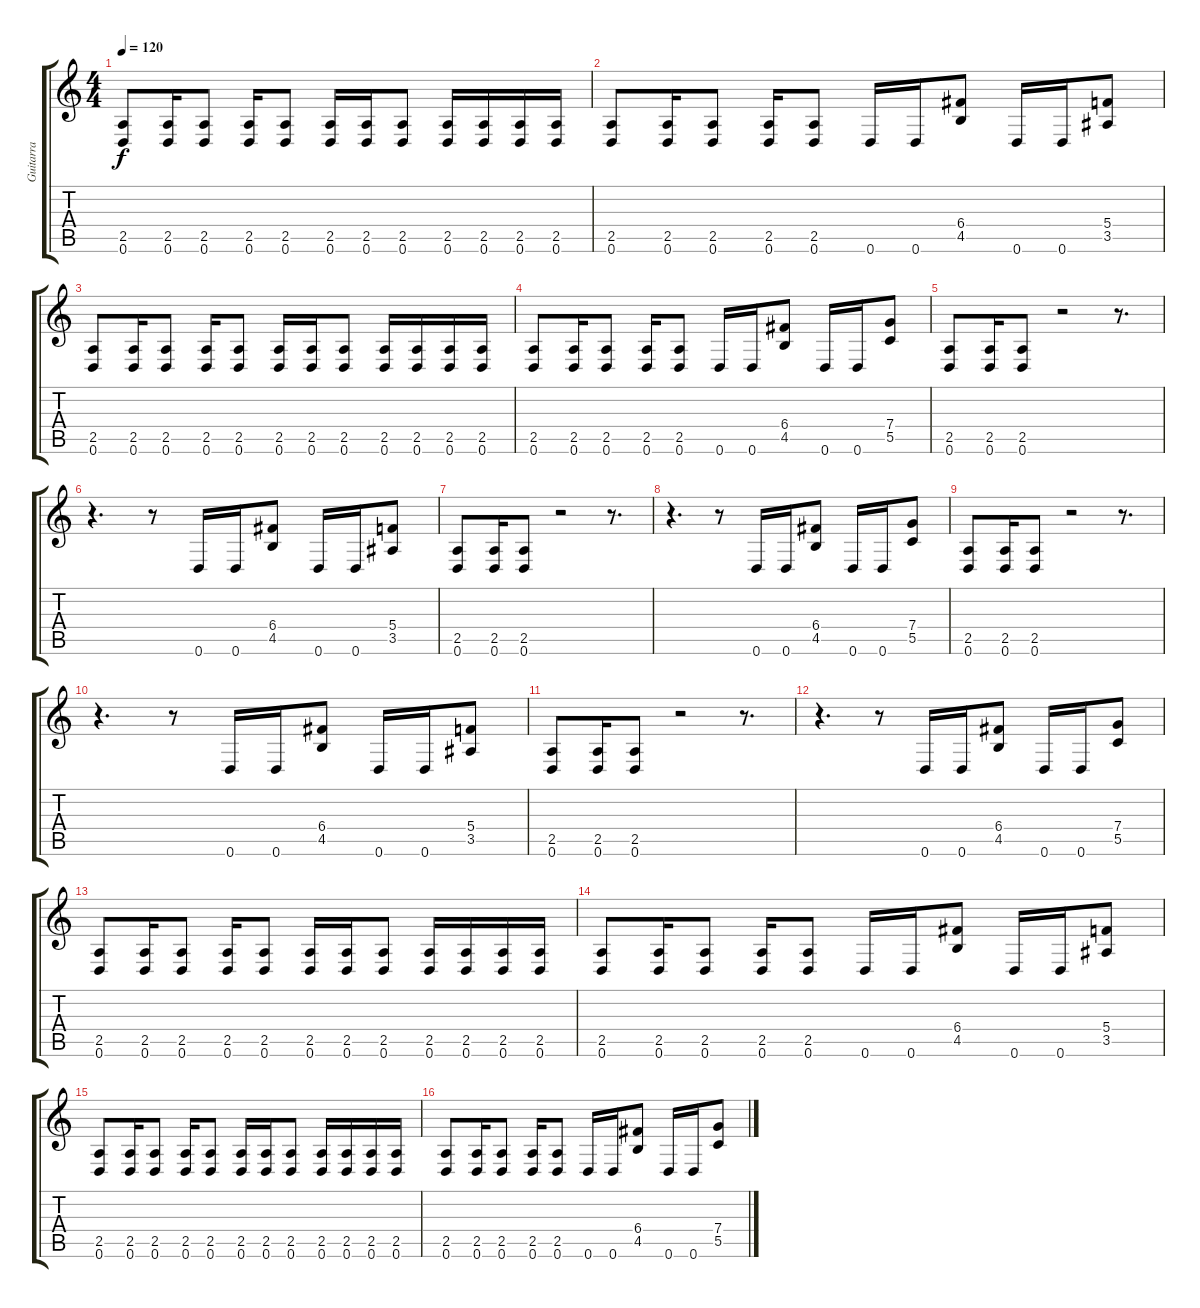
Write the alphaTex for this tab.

\track ("Guitarra" "Guitarra") {instrument distortionguitar}
\staff {score tabs}
\tuning (D4 A3 F3 C3 G2 D2) {hide}
\ts (4 4)
\tempo 120
\clef g2
\ks c
(2.5 0.6).8{dy f} (2.5 0.6).16 (2.5 0.6).8 (2.5 0.6).16 (2.5 0.6).8 (2.5 0.6).16 (2.5 0.6).16 (2.5 0.6).8 (2.5 0.6).16 (2.5 0.6).16 (2.5 0.6).16 (2.5 0.6).16 |
(2.5 0.6).8 (2.5 0.6).16 (2.5 0.6).8 (2.5 0.6).16 (2.5 0.6).8 0.6.16 0.6.16 (6.4 4.5).8 0.6.16 0.6.16 (5.4 3.5).8 |
(2.5 0.6).8 (2.5 0.6).16 (2.5 0.6).8 (2.5 0.6).16 (2.5 0.6).8 (2.5 0.6).16 (2.5 0.6).16 (2.5 0.6).8 (2.5 0.6).16 (2.5 0.6).16 (2.5 0.6).16 (2.5 0.6).16 |
(2.5 0.6).8 (2.5 0.6).16 (2.5 0.6).8 (2.5 0.6).16 (2.5 0.6).8 0.6.16 0.6.16 (6.4 4.5).8 0.6.16 0.6.16 (7.4 5.5).8 |
(2.5 0.6).8 (2.5 0.6).16 (2.5 0.6).8 r.2 r.8{d} |
r.4{d} r.8 0.6.16 0.6.16 (6.4 4.5).8 0.6.16 0.6.16 (5.4 3.5).8 |
(2.5 0.6).8 (2.5 0.6).16 (2.5 0.6).8 r.2 r.8{d} |
r.4{d} r.8 0.6.16 0.6.16 (6.4 4.5).8 0.6.16 0.6.16 (7.4 5.5).8 |
(2.5 0.6).8 (2.5 0.6).16 (2.5 0.6).8 r.2 r.8{d} |
r.4{d} r.8 0.6.16 0.6.16 (6.4 4.5).8 0.6.16 0.6.16 (5.4 3.5).8 |
(2.5 0.6).8 (2.5 0.6).16 (2.5 0.6).8 r.2 r.8{d} |
r.4{d} r.8 0.6.16 0.6.16 (6.4 4.5).8 0.6.16 0.6.16 (7.4 5.5).8 |
(2.5 0.6).8 (2.5 0.6).16 (2.5 0.6).8 (2.5 0.6).16 (2.5 0.6).8 (2.5 0.6).16 (2.5 0.6).16 (2.5 0.6).8 (2.5 0.6).16 (2.5 0.6).16 (2.5 0.6).16 (2.5 0.6).16 |
(2.5 0.6).8 (2.5 0.6).16 (2.5 0.6).8 (2.5 0.6).16 (2.5 0.6).8 0.6.16 0.6.16 (6.4 4.5).8 0.6.16 0.6.16 (5.4 3.5).8 |
(2.5 0.6).8 (2.5 0.6).16 (2.5 0.6).8 (2.5 0.6).16 (2.5 0.6).8 (2.5 0.6).16 (2.5 0.6).16 (2.5 0.6).8 (2.5 0.6).16 (2.5 0.6).16 (2.5 0.6).16 (2.5 0.6).16 |
(2.5 0.6).8 (2.5 0.6).16 (2.5 0.6).8 (2.5 0.6).16 (2.5 0.6).8 0.6.16 0.6.16 (6.4 4.5).8 0.6.16 0.6.16 (7.4 5.5).8
